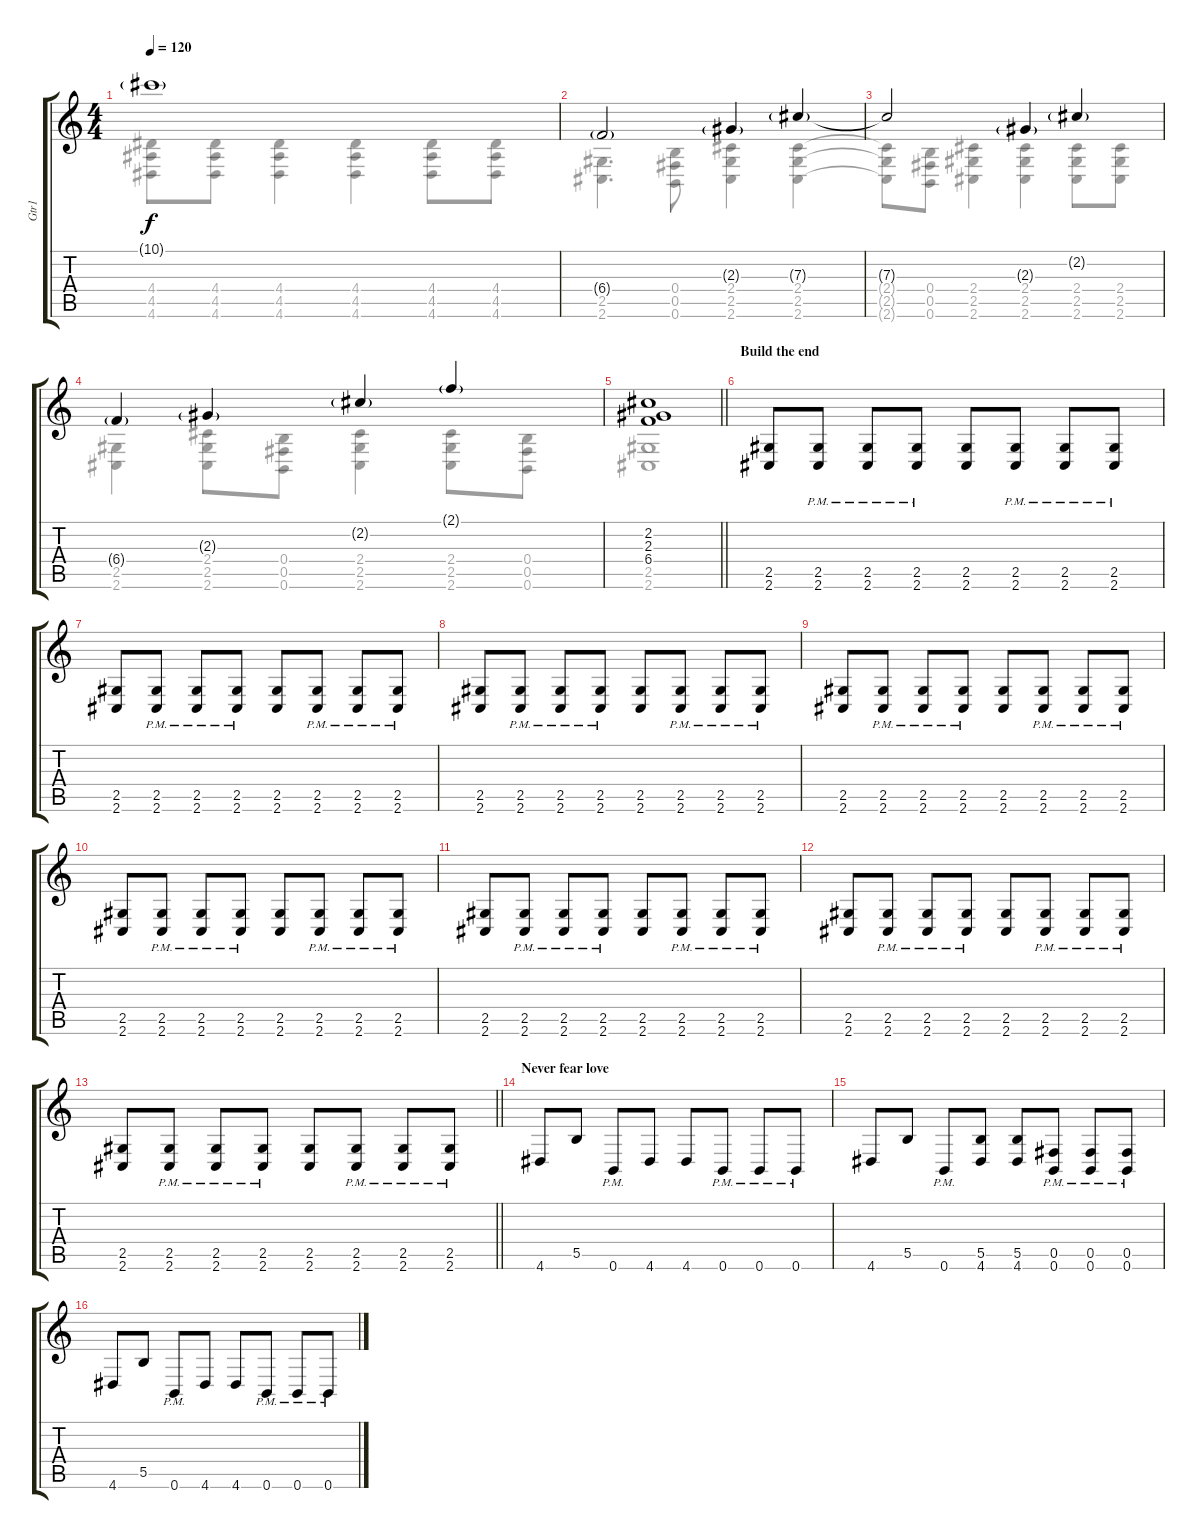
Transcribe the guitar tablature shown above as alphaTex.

\track ("Gtr1" "Gtr1") {instrument acousticguitarsteel}
\staff {score tabs}
\tuning (Eb4 B3 Gb3 B2 Gb2 B1) {hide}
\voice
\ts (4 4)
\tempo 120
\clef g2
\ks c
10.1{g}.1{dy f} |
6.4{g}.2 2.3{g}.4 7.3{g}.4 |
7.3{t}.2 2.3{g}.4 2.2{g}.4 |
6.4{g}.4 2.3{g}.4 2.2{g}.4 2.1{g}.4 |
\barLineRight lightlight
(2.2 2.3 6.4).1 |
\section ("" "Build the end")
(2.5 2.6).8{volume 15 balance 8 instrument distortionguitar} (2.5{pm} 2.6{pm}).8 (2.5{pm} 2.6{pm}).8 (2.5{pm} 2.6{pm}).8 (2.5 2.6).8 (2.5{pm} 2.6{pm}).8 (2.5{pm} 2.6{pm}).8 (2.5{pm} 2.6{pm}).8 |
(2.5 2.6).8 (2.5{pm} 2.6{pm}).8 (2.5{pm} 2.6{pm}).8 (2.5{pm} 2.6{pm}).8 (2.5 2.6).8 (2.5{pm} 2.6{pm}).8 (2.5{pm} 2.6{pm}).8 (2.5{pm} 2.6{pm}).8 |
(2.5 2.6).8 (2.5{pm} 2.6{pm}).8 (2.5{pm} 2.6{pm}).8 (2.5{pm} 2.6{pm}).8 (2.5 2.6).8 (2.5{pm} 2.6{pm}).8 (2.5{pm} 2.6{pm}).8 (2.5{pm} 2.6{pm}).8 |
(2.5 2.6).8 (2.5{pm} 2.6{pm}).8 (2.5{pm} 2.6{pm}).8 (2.5{pm} 2.6{pm}).8 (2.5 2.6).8 (2.5{pm} 2.6{pm}).8 (2.5{pm} 2.6{pm}).8 (2.5{pm} 2.6{pm}).8 |
(2.5 2.6).8 (2.5{pm} 2.6{pm}).8 (2.5{pm} 2.6{pm}).8 (2.5{pm} 2.6{pm}).8 (2.5 2.6).8 (2.5{pm} 2.6{pm}).8 (2.5{pm} 2.6{pm}).8 (2.5{pm} 2.6{pm}).8 |
(2.5 2.6).8 (2.5{pm} 2.6{pm}).8 (2.5{pm} 2.6{pm}).8 (2.5{pm} 2.6{pm}).8 (2.5 2.6).8 (2.5{pm} 2.6{pm}).8 (2.5{pm} 2.6{pm}).8 (2.5{pm} 2.6{pm}).8 |
(2.5 2.6).8 (2.5{pm} 2.6{pm}).8 (2.5{pm} 2.6{pm}).8 (2.5{pm} 2.6{pm}).8 (2.5 2.6).8 (2.5{pm} 2.6{pm}).8 (2.5{pm} 2.6{pm}).8 (2.5{pm} 2.6{pm}).8 |
\barLineRight lightlight
(2.5 2.6).8 (2.5{pm} 2.6{pm}).8 (2.5{pm} 2.6{pm}).8 (2.5{pm} 2.6{pm}).8 (2.5 2.6).8 (2.5{pm} 2.6{pm}).8 (2.5{pm} 2.6{pm}).8 (2.5{pm} 2.6{pm}).8 |
\section ("" "Never fear love")
4.6.8 5.5.8 0.6{pm}.8 4.6.8 4.6.8 0.6{pm}.8 0.6{pm}.8 0.6{pm}.8 |
4.6.8 5.5.8 0.6{pm}.8 (5.5 4.6).8 (5.5 4.6).8 (0.5{pm} 0.6{pm}).8 (0.5{pm} 0.6{pm}).8 (0.5{pm} 0.6{pm}).8 |
4.6.8 5.5.8 0.6{pm}.8 4.6.8 4.6.8 0.6{pm}.8 0.6{pm}.8 0.6{pm}.8
\voice
\clef g2
\ottava regular
\simile none
\ks c
(4.4{t} 4.5{t} 4.6{t}).8{dy f} (4.4 4.5 4.6).8 (4.4 4.5 4.6).4 (4.4 4.5 4.6).4 (4.4 4.5 4.6).8 (4.4 4.5 4.6).8 |
(2.5 2.6).4{d} (0.4 0.5 0.6).8 (2.4 2.5 2.6).4 (2.4 2.5 2.6).4 |
(2.4{t} 2.5{t} 2.6{t}).8 (0.4 0.5 0.6).8 (2.4 2.5 2.6).4 (2.4 2.5 2.6).4 (2.4 2.5 2.6).8 (2.4 2.5 2.6).8 |
(2.5 2.6).4 (2.4 2.5 2.6).8 (0.4 0.5 0.6).8 (2.4 2.5 2.6).4 (2.4 2.5 2.6).8 (0.4 0.5 0.6).8 |
\barLineRight lightlight
(2.5 2.6).1 |
|
|
|
|
|
|
|
\barLineRight lightlight
|
|
|
